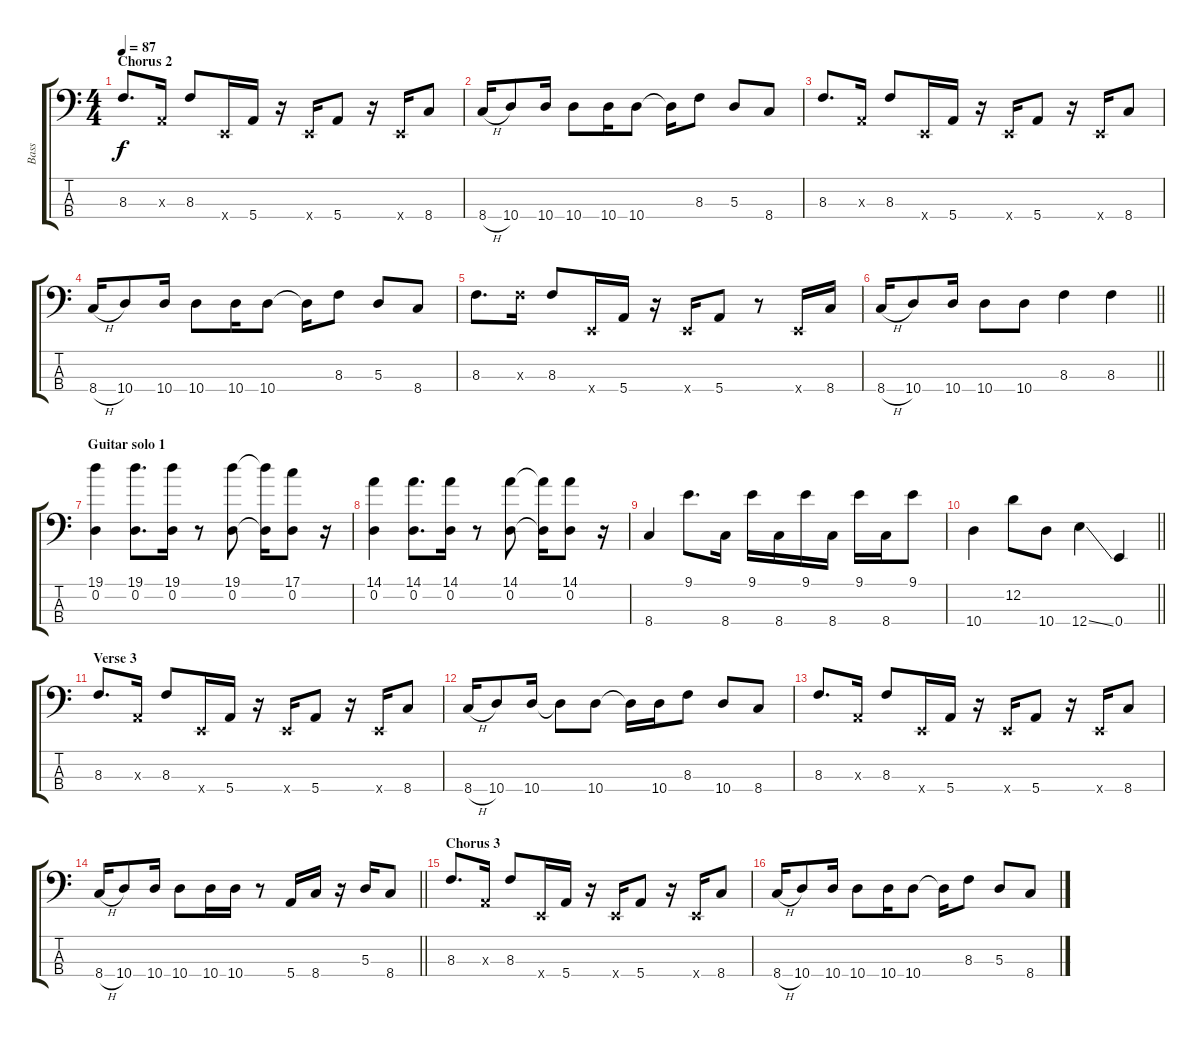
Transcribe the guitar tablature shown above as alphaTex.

\track ("Bass" "Bass") {instrument electricbassfinger}
\staff {score tabs}
\tuning (G2 D2 A1 E1) {hide}
\ts (4 4)
\section ("" "Chorus 2")
\tempo 87
\clef f4
\ks c
8.3.8{d dy f} 0.3{x}.16 8.3.8 0.4{x}.16 5.4.16 r.16 0.4{x}.16 5.4.8 r.16 0.4{x}.16 8.4.8 |
8.4{h}.16 10.4.8 10.4.16 10.4.8 10.4.16 10.4.8 10.4{t}.16 8.3.8 5.3.8 8.4.8 |
8.3.8{d} 0.3{x}.16 8.3.8 0.4{x}.16 5.4.16 r.16 0.4{x}.16 5.4.8 r.16 0.4{x}.16 8.4.8 |
8.4{h}.16 10.4.8 10.4.16 10.4.8 10.4.16 10.4.8 10.4{t}.16 8.3.8 5.3.8 8.4.8 |
8.3.8{d} 8.3{x}.16 8.3.8 0.4{x}.16 5.4.16 r.16 0.4{x}.16 5.4.8 r.8 0.4{x}.16 8.4.16 |
\barLineRight lightlight
8.4{h}.16 10.4.8 10.4.16 10.4.8 10.4.8 8.3.4 8.3.4 |
\section ("" "Guitar solo 1")
(19.1 0.2).4 (19.1 0.2).8{d} (19.1 0.2).16 r.8 (19.1 0.2).8 (19.1{t} 0.2{t}).16 (17.1 0.2).8 r.16 |
(14.1 0.2).4 (14.1 0.2).8{d} (14.1 0.2).16 r.8 (14.1 0.2).8 (14.1{t} 0.2{t}).16 (14.1 0.2).8 r.16 |
8.4.4 9.1.8{d} 8.4.16 9.1.16 8.4.16 9.1.16 8.4.16 9.1.16 8.4.16 9.1.8 |
\barLineRight lightlight
10.4.4 12.2.8 10.4.8 12.4{ss}.4 0.4.4 |
\section ("" "Verse 3")
8.3.8{d} 0.3{x}.16 8.3.8 0.4{x}.16 5.4.16 r.16 0.4{x}.16 5.4.8 r.16 0.4{x}.16 8.4.8 |
8.4{h}.16 10.4.8 10.4.16 10.4{t}.8 10.4.8 10.4{t}.16 10.4.16 8.3.8 10.4.8 8.4.8 |
8.3.8{d} 0.3{x}.16 8.3.8 0.4{x}.16 5.4.16 r.16 0.4{x}.16 5.4.8 r.16 0.4{x}.16 8.4.8 |
\barLineRight lightlight
8.4{h}.16 10.4.8 10.4.16 10.4.8 10.4.16 10.4.16 r.8 5.4.16 8.4.16 r.16 5.3.16 8.4.8 |
\section ("" "Chorus 3")
8.3.8{d} 0.3{x}.16 8.3.8 0.4{x}.16 5.4.16 r.16 0.4{x}.16 5.4.8 r.16 0.4{x}.16 8.4.8 |
8.4{h}.16 10.4.8 10.4.16 10.4.8 10.4.16 10.4.8 10.4{t}.16 8.3.8 5.3.8 8.4.8
